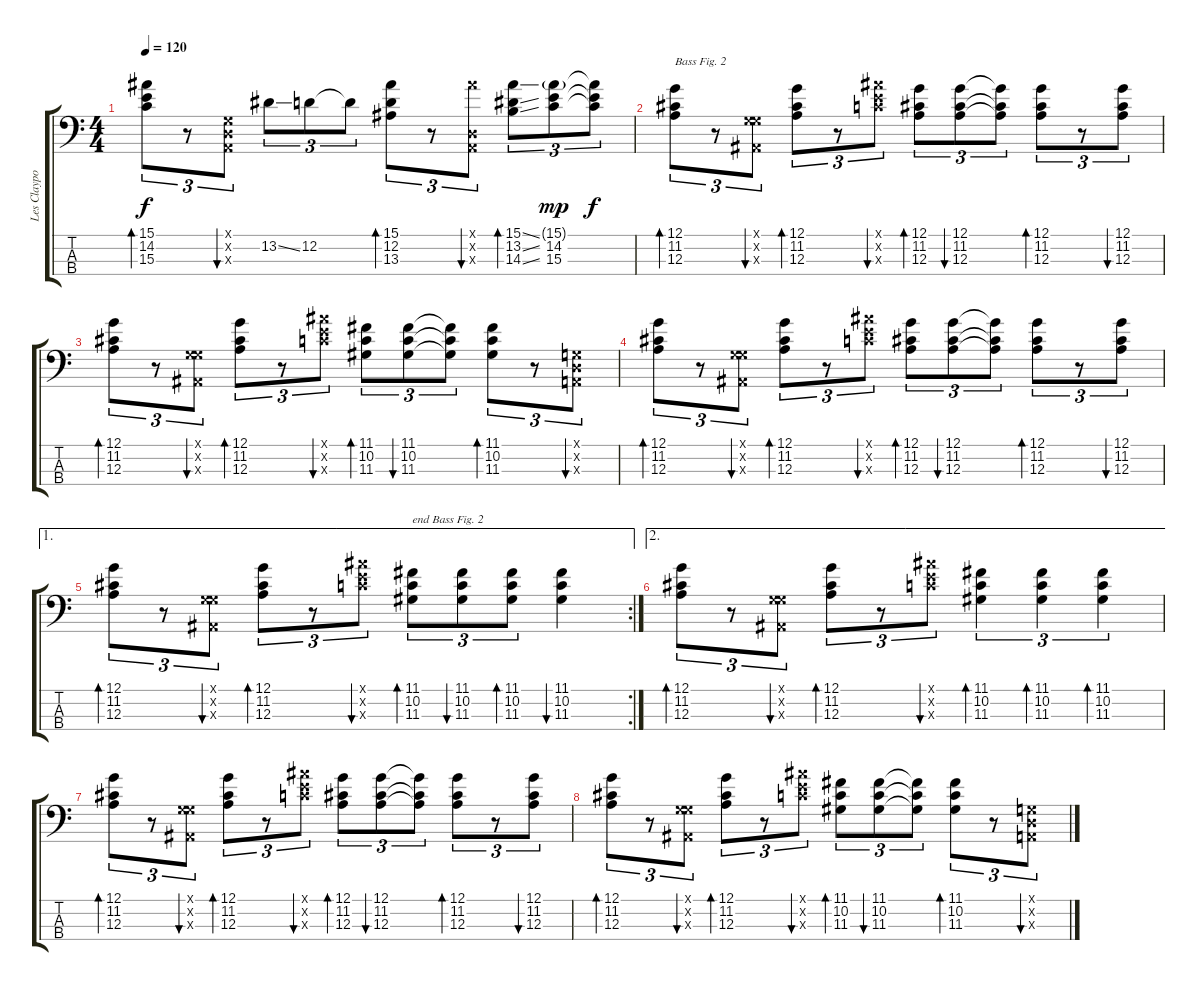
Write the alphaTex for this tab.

\track ("Les Claypool / Bass" "Les Claypo") {instrument slapbass2}
\staff {score tabs}
\tuning (G2 D2 A1 E1) {hide}
\ts (4 4)
\tempo 120
\clef f4
\ks c
(15.1 14.2 15.3).8{tu (3 2) bd 30 dy f} r.8{tu (3 2)} (0.1{x} 0.2{x} 0.3{x}).8{tu (3 2) bu 30} 13.2{ss}.8{tu (3 2)} 12.2.8{tu (3 2)} 12.2{t}.8{tu (3 2)} (15.1 12.2 13.3).8{tu (3 2) bd 30} r.8{tu (3 2)} (15.1{x} 0.2{x} 0.3{x}).8{tu (3 2) bu 30} (15.1{ss} 13.2{ss} 14.3{ss}).8{tu (3 2) bd 30} (15.1{g} 14.2 15.3).8{tu (3 2) dy mp} (15.1{t} 14.2{t} 15.3{t}).8{tu (3 2) dy f} |
(12.1 11.2 12.3).8{tu (3 2) bd 30 txt "Bass Fig. 2" volume 14 instrument slapbass2} r.8{tu (3 2)} (0.1{x} 5.2{x} 1.3{x}).8{tu (3 2) bu 30} (12.1 11.2 12.3).8{tu (3 2) bd 30} r.8{tu (3 2)} (15.1{x} 14.2{x} 15.3{x}).8{tu (3 2) bu 30} (12.1 11.2 12.3).8{tu (3 2) bd 30} (12.1 11.2 12.3).8{tu (3 2) bu 30} (12.1{t} 11.2{t} 12.3{t}).8{tu (3 2)} (12.1 11.2 12.3).8{tu (3 2) bd 30} r.8{tu (3 2)} (12.1 11.2 12.3).8{tu (3 2) bu 30} |
(12.1 11.2 12.3).8{tu (3 2) bd 30} r.8{tu (3 2)} (0.1{x} 5.2{x} 1.3{x}).8{tu (3 2) bu 30} (12.1 11.2 12.3).8{tu (3 2) bd 30} r.8{tu (3 2)} (15.1{x} 14.2{x} 15.3{x}).8{tu (3 2) bu 30} (11.1 10.2 11.3).8{tu (3 2) bd 30} (11.1 10.2 11.3).8{tu (3 2) bu 30} (11.1{t} 10.2{t} 11.3{t}).8{tu (3 2)} (11.1 10.2 11.3).8{tu (3 2) bd 30} r.8{tu (3 2)} (0.1{x} 0.2{x} 0.3{x}).8{tu (3 2) bu 30} |
(12.1 11.2 12.3).8{tu (3 2) bd 30} r.8{tu (3 2)} (0.1{x} 5.2{x} 1.3{x}).8{tu (3 2) bu 30} (12.1 11.2 12.3).8{tu (3 2) bd 30} r.8{tu (3 2)} (15.1{x} 14.2{x} 15.3{x}).8{tu (3 2) bu 30} (12.1 11.2 12.3).8{tu (3 2) bd 30} (12.1 11.2 12.3).8{tu (3 2) bu 30} (12.1{t} 11.2{t} 12.3{t}).8{tu (3 2)} (12.1 11.2 12.3).8{tu (3 2) bd 30} r.8{tu (3 2)} (12.1 11.2 12.3).8{tu (3 2) bu 30} |
\ae 1
\rc 2
(12.1 11.2 12.3).8{tu (3 2) bd 30} r.8{tu (3 2)} (0.1{x} 5.2{x} 1.3{x}).8{tu (3 2) bu 30} (12.1 11.2 12.3).8{tu (3 2) bd 30} r.8{tu (3 2)} (15.1{x} 14.2{x} 15.3{x}).8{tu (3 2) bu 30} (11.1 10.2 11.3).8{tu (3 2) bd 30 txt "end Bass Fig. 2"} (11.1 10.2 11.3).8{tu (3 2) bu 30} (11.1 10.2 11.3).8{tu (3 2) bd 30} (11.1 10.2 11.3).4{bu 30} |
\ae 2
(12.1 11.2 12.3).8{tu (3 2) bd 30} r.8{tu (3 2)} (0.1{x} 5.2{x} 1.3{x}).8{tu (3 2) bu 30} (12.1 11.2 12.3).8{tu (3 2) bd 30} r.8{tu (3 2)} (15.1{x} 14.2{x} 15.3{x}).8{tu (3 2) bu 30} (11.1 10.2 11.3).4{tu (3 2) bd 30} (11.1 10.2 11.3).4{tu (3 2) bd 30} (11.1 10.2 11.3).4{tu (3 2) bd 30} |
(12.1 11.2 12.3).8{tu (3 2) bd 30} r.8{tu (3 2)} (0.1{x} 5.2{x} 1.3{x}).8{tu (3 2) bu 30} (12.1 11.2 12.3).8{tu (3 2) bd 30} r.8{tu (3 2)} (15.1{x} 14.2{x} 15.3{x}).8{tu (3 2) bu 30} (12.1 11.2 12.3).8{tu (3 2) bd 30} (12.1 11.2 12.3).8{tu (3 2) bu 30} (12.1{t} 11.2{t} 12.3{t}).8{tu (3 2)} (12.1 11.2 12.3).8{tu (3 2) bd 30} r.8{tu (3 2)} (12.1 11.2 12.3).8{tu (3 2) bu 30} |
(12.1 11.2 12.3).8{tu (3 2) bd 30} r.8{tu (3 2)} (0.1{x} 5.2{x} 1.3{x}).8{tu (3 2) bu 30} (12.1 11.2 12.3).8{tu (3 2) bd 30} r.8{tu (3 2)} (15.1{x} 14.2{x} 15.3{x}).8{tu (3 2) bu 30} (11.1 10.2 11.3).8{tu (3 2) bd 30} (11.1 10.2 11.3).8{tu (3 2) bu 30} (11.1{t} 10.2{t} 11.3{t}).8{tu (3 2)} (11.1 10.2 11.3).8{tu (3 2) bd 30} r.8{tu (3 2)} (0.1{x} 0.2{x} 0.3{x}).8{tu (3 2) bu 30}
